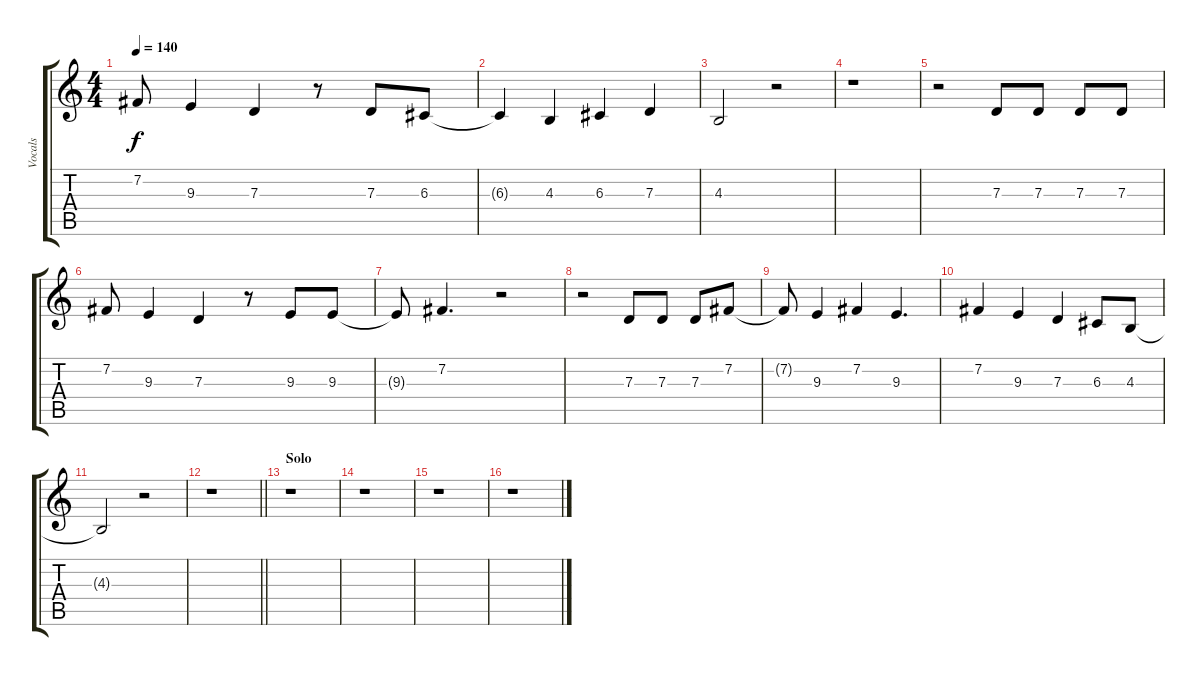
\track ("Vocals" "Vocals") {instrument altosax}
\staff {score tabs}
\tuning (E4 B3 G3 D3 A2 E2) {hide}
\ts (4 4)
\tempo 140
\clef g2
\ks c
7.2{t}.8{dy f} 9.3.4 7.3.4 r.8 7.3.8 6.3.8 |
6.3{t}.4 4.3.4 6.3.4 7.3.4 |
4.3.2 r.2 |
r.1 |
r.2 7.3.8 7.3.8 7.3.8 7.3.8 |
7.2.8 9.3.4 7.3.4 r.8 9.3.8 9.3.8 |
9.3{t}.8 7.2.4{d} r.2 |
r.2 7.3.8 7.3.8 7.3.8 7.2.8 |
7.2{t}.8 9.3.4 7.2.4 9.3.4{d} |
7.2.4 9.3.4 7.3.4 6.3.8 4.3.8 |
4.3{t}.2 r.2 |
\barLineRight lightlight
r.1 |
\section ("" "Solo")
r.1 |
r.1 |
r.1 |
r.1
